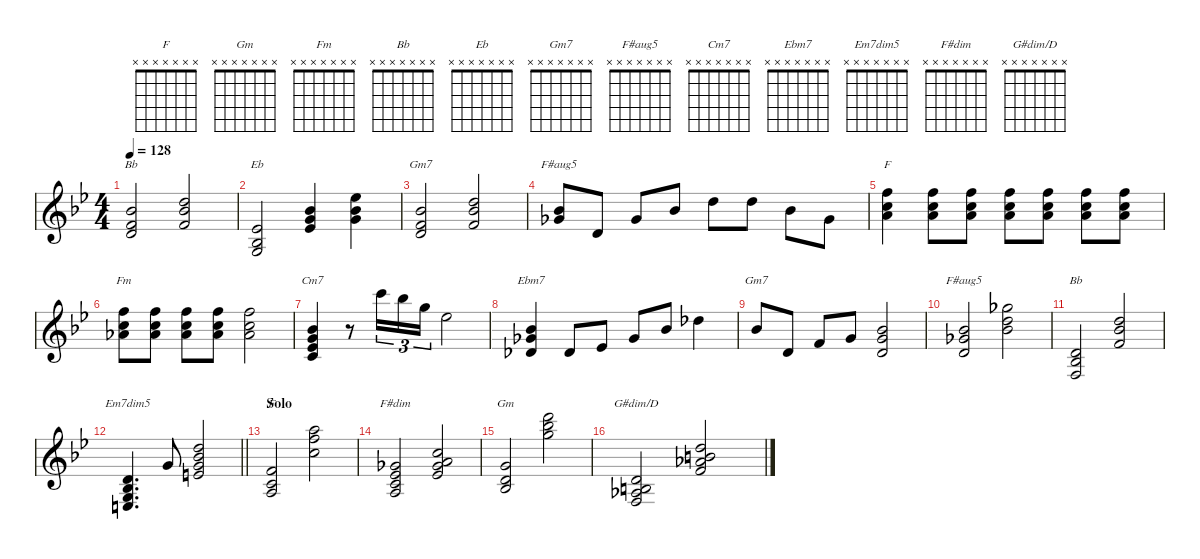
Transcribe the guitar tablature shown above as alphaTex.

\defaultSystemsLayout 4
\hideDynamics
\bracketExtendMode groupsimilarinstruments
\singleTrackTrackNamePolicy hidden
\multiTrackTrackNamePolicy hidden
\firstSystemTrackNameMode fullname
\firstSystemTrackNameOrientation horizontal
\otherSystemsTrackNameOrientation horizontal
\extendBarLines
\track ("Piano-bu" "pno.") {defaultSystemsLayout 4 instrument acousticgrandpiano}
\staff {score}
\tuning (E4 B3 G3 D3 A2 E2 B1)
\chord ("F" x x x x x x x)
\chord ("Gm" x x x x x x x)
\chord ("Fm" x x x x x x x)
\chord ("Bb" x x x x x x x)
\chord ("Eb" x x x x x x x)
\chord ("Gm7" x x x x x x x)
\chord ("F#aug5" x x x x x x x)
\chord ("Cm7" x x x x x x x)
\chord ("Ebm7" x x x x x x x)
\chord ("Em7dim5" x x x x x x x)
\chord ("F#dim" x x x x x x x)
\chord ("G#dim/D" x x x x x x x)
\ts (4 4)
\tempo 128
\clef g2
\ks bb
(15.3{acc b} 15.4{acc forcenatural} 17.5{acc forcenatural}).2{ch "Bb" dy f beam Up} (15.2{acc forcenatural} 15.3{acc b} 15.4{acc forcenatural}).2{beam Up} |
(18.5{acc b} 18.6{acc b} 20.7{acc forcenatural}).2{ch "Eb" beam Up} (15.3{acc b} 17.4{acc forcenatural} 18.5{acc b}).4{beam Up} (16.2{acc b} 15.3{acc b} 17.4{acc forcenatural}).4{beam Down} |
(15.3{acc b} 15.4{acc forcenatural} 17.5{acc forcenatural}).2{ch "Gm7" beam Up} (15.2{acc forcenatural} 15.3{acc b} 15.4{acc forcenatural}).2{beam Up} |
(25.5{acc b} 26.6{acc b}).8{ch "F#aug5" beam Up} 12.4{acc forcenatural}.8{beam Up} 16.4{acc b}.8{beam Up} 15.3{acc b}.8{beam Up} 15.2{acc forcenatural}.8{beam Down} 15.2{acc forcenatural}.8{beam Down} 15.3{acc b}.8{beam Down} 16.4{acc b}.8{beam Down} |
(13.1{acc forcenatural} 13.2{acc forcenatural} 14.3{acc forcenatural}).4{ch "F" beam Down} (13.1{acc forcenatural} 13.2{acc forcenatural} 14.3{acc forcenatural}).8{beam Down} (13.1{acc forcenatural} 13.2{acc forcenatural} 14.3{acc forcenatural}).8{beam Down} (13.1{acc forcenatural} 13.2{acc forcenatural} 14.3{acc forcenatural}).8{beam Down} (13.1{acc forcenatural} 13.2{acc forcenatural} 14.3{acc forcenatural}).8{beam Down} (13.1{acc forcenatural} 13.2{acc forcenatural} 14.3{acc forcenatural}).8{beam Down} (13.1{acc forcenatural} 13.2{acc forcenatural} 14.3{acc forcenatural}).8{beam Down} |
(13.1{acc forcenatural} 13.2{acc forcenatural} 13.3{acc b}).8{ch "Fm" beam Down} (13.1{acc forcenatural} 13.2{acc forcenatural} 13.3{acc b}).8{beam Down} (13.1{acc forcenatural} 13.2{acc forcenatural} 13.3{acc b}).8{beam Down} (13.1{acc forcenatural} 13.2{acc forcenatural} 13.3{acc b}).8{beam Down} (13.1{acc forcenatural} 13.2{acc forcenatural} 13.3{acc b}).2{beam Down} |
(15.3{acc b} 17.4{acc forcenatural} 18.5{acc b} 20.6{acc forcenatural}).4{ch "Cm7" beam Up} r.8{beam Up} 20.1{acc forcenatural}.16{tu (3 2) beam Down} 18.1{acc b}.16{tu (3 2) beam Down} 20.2{acc forcenatural}.16{tu (3 2) beam Down} 16.2{acc b}.2{beam Down} |
(25.5{acc b} 26.6{acc b} 26.7{acc b}).4{ch "Ebm7" beam Up} 26.7{acc b}.8{beam Up} 13.4{acc b}.8{beam Up} 16.4{acc b}.8{beam Up} 15.3{acc b}.8{beam Up} 14.2{acc b}.4{beam Down} |
15.3{acc b}.8{ch "Gm7" beam Up} 12.4{acc forcenatural}.8{beam Up} 15.4{acc forcenatural}.8{beam Up} 12.3{acc forcenatural}.8{beam Up} (15.3{acc b} 17.4{acc forcenatural} 17.5{acc forcenatural}).2{beam Up} |
(20.4{acc b} 21.5{acc b} 22.6{acc forcenatural}).2{ch "F#aug5" beam Up} (14.1{acc b} 15.2{acc forcenatural} 15.3{acc b}).2{beam Down} |
(17.5{acc forcenatural} 18.6{acc b} 18.7{acc forcenatural}).2{ch "Bb" beam Up} (15.2{acc forcenatural} 15.3{acc b} 15.4{acc forcenatural}).2{beam Up} |
\barLineRight lightlight
(12.4{acc forcenatural} 13.5{acc b} 15.6{acc forcenatural} 17.7{acc forcenatural}).4{d ch "Em7dim5" beam Up} 12.3{acc forcenatural}.8{beam Up} (15.2{acc forcenatural} 15.3{acc b} 17.4{acc forcenatural} 19.5{acc forcenatural}).2{beam Up} |
\section ("" "Solo")
(15.4{acc forcenatural} 15.5{acc forcenatural} 17.6{acc forcenatural}).2{ch "F" beam Up} (17.1{acc forcenatural} 18.2{acc forcenatural} 17.3{acc forcenatural}).2{beam Down} |
(16.4{acc b} 18.5{acc b} 20.6{acc forcenatural} 22.7{acc forcenatural}).2{ch "F#dim" beam Up} (13.2{acc forcenatural} 14.3{acc forcenatural} 16.4{acc b} 18.5{acc b}).2{beam Up} |
(17.4{acc forcenatural} 17.5{acc forcenatural} 18.6{acc b}).2{ch "Gm" beam Up} (22.1{acc forcenatural} 23.2{acc b} 24.3{acc forcenatural}).2{beam Down} |
(12.4{acc forcenatural} 14.5{acc forcenatural} 16.6{acc b} 18.7{acc forcenatural}).2{ch "G#dim/D" beam Up} (15.2{acc forcenatural} 16.3{acc forcenatural} 18.4{acc b} 20.5{acc forcenatural}).2{beam Up}
